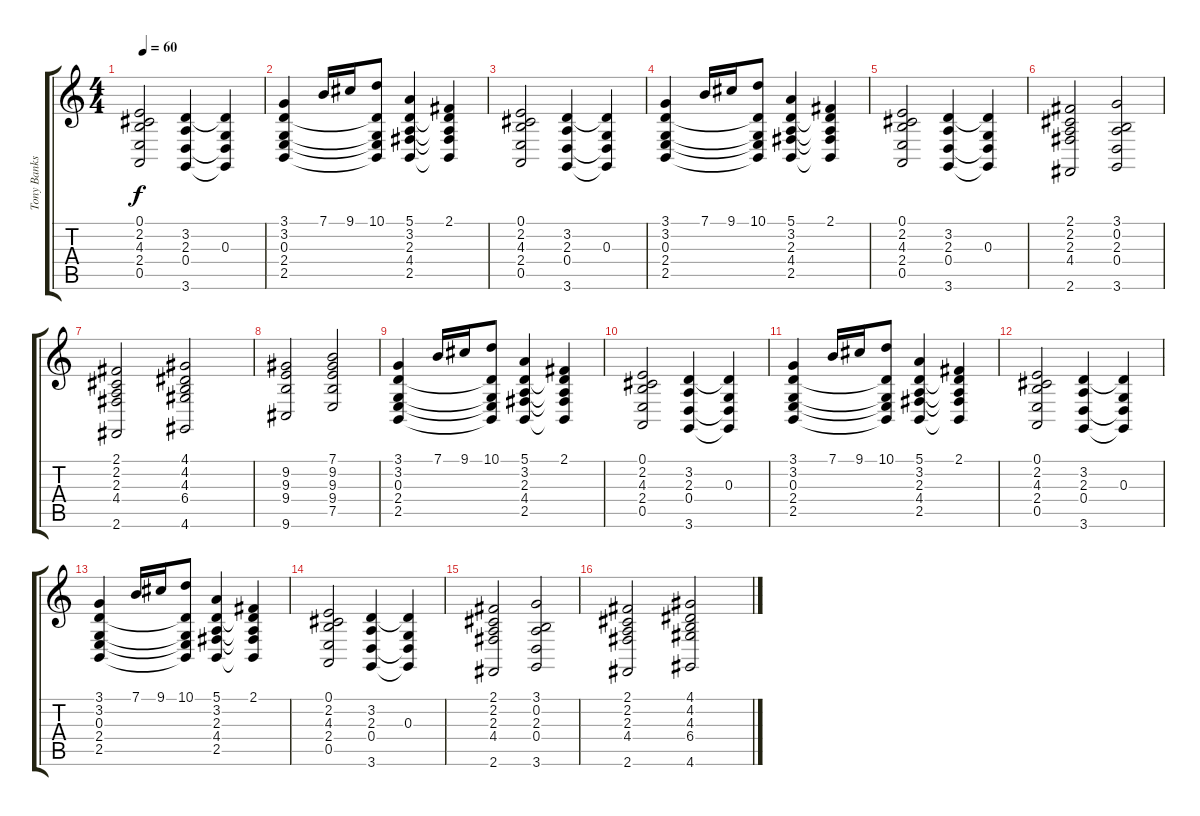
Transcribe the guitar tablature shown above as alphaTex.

\track ("Tony Banks (synth)" "Tony Banks") {instrument tremolostrings}
\staff {score tabs}
\tuning (E4 B3 G3 D3 A2 E2) {hide}
\ts (4 4)
\tempo 60
\clef g2
\ks c
(0.1 2.2 4.3 2.4 0.5).2{dy f} (3.2 2.3 0.4 3.6).4 (3.2{t} 0.3 0.4{t} 3.6{t}).4 |
(3.1 3.2 0.3 2.4 2.5).4 7.1.16 9.1.16 (10.1 3.2{t} 0.3{t} 2.4{t} 2.5{t}).8 (5.1 3.2 2.3 4.4 2.5).4 (2.1 3.2{t} 2.3{t} 4.4{t} 2.5{t}).4 |
(0.1 2.2 4.3 2.4 0.5).2 (3.2 2.3 0.4 3.6).4 (3.2{t} 0.3 0.4{t} 3.6{t}).4 |
(3.1 3.2 0.3 2.4 2.5).4 7.1.16 9.1.16 (10.1 3.2{t} 0.3{t} 2.4{t} 2.5{t}).8 (5.1 3.2 2.3 4.4 2.5).4 (2.1 3.2{t} 2.3{t} 4.4{t} 2.5{t}).4 |
(0.1 2.2 4.3 2.4 0.5).2 (3.2 2.3 0.4 3.6).4 (3.2{t} 0.3 0.4{t} 3.6{t}).4 |
(2.1 2.2 2.3 4.4 2.6).2 (3.1 0.2 2.3 0.4 3.6).2 |
(2.1 2.2 2.3 4.4 2.6).2 (4.1 4.2 4.3 6.4 4.6).2 |
(9.2 9.3 9.4 9.6).2 (7.1 9.2 9.3 9.4 7.5).2 |
(3.1 3.2 0.3 2.4 2.5).4 7.1.16 9.1.16 (10.1 3.2{t} 0.3{t} 2.4{t} 2.5{t}).8 (5.1 3.2 2.3 4.4 2.5).4 (2.1 3.2{t} 2.3{t} 4.4{t} 2.5{t}).4 |
(0.1 2.2 4.3 2.4 0.5).2 (3.2 2.3 0.4 3.6).4 (3.2{t} 0.3 0.4{t} 3.6{t}).4 |
(3.1 3.2 0.3 2.4 2.5).4 7.1.16 9.1.16 (10.1 3.2{t} 0.3{t} 2.4{t} 2.5{t}).8 (5.1 3.2 2.3 4.4 2.5).4 (2.1 3.2{t} 2.3{t} 4.4{t} 2.5{t}).4 |
(0.1 2.2 4.3 2.4 0.5).2 (3.2 2.3 0.4 3.6).4 (3.2{t} 0.3 0.4{t} 3.6{t}).4 |
(3.1 3.2 0.3 2.4 2.5).4 7.1.16 9.1.16 (10.1 3.2{t} 0.3{t} 2.4{t} 2.5{t}).8 (5.1 3.2 2.3 4.4 2.5).4 (2.1 3.2{t} 2.3{t} 4.4{t} 2.5{t}).4 |
(0.1 2.2 4.3 2.4 0.5).2 (3.2 2.3 0.4 3.6).4 (3.2{t} 0.3 0.4{t} 3.6{t}).4 |
(2.1 2.2 2.3 4.4 2.6).2 (3.1 0.2 2.3 0.4 3.6).2 |
(2.1 2.2 2.3 4.4 2.6).2 (4.1 4.2 4.3 6.4 4.6).2
